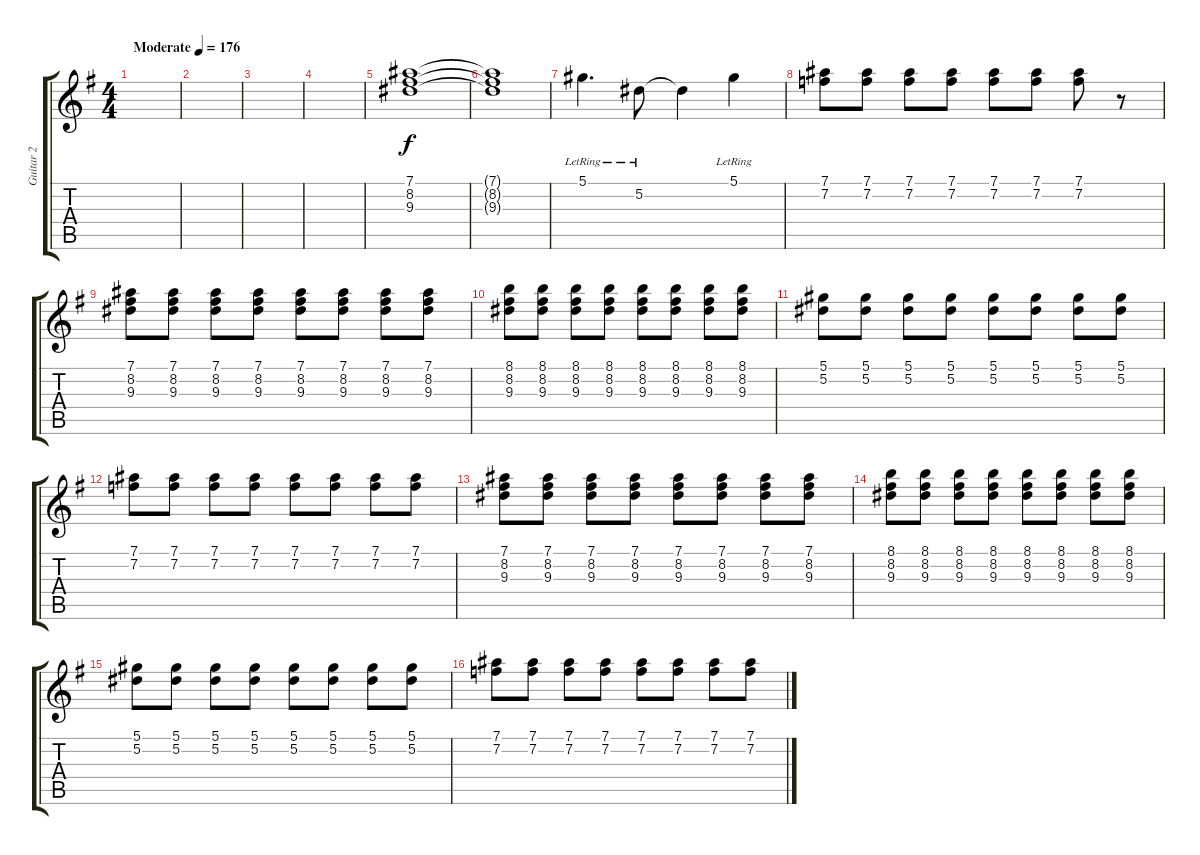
\track ("Guitar 2" "Guitar 2") {instrument overdrivenguitar}
\staff {score tabs}
\tuning (Eb4 Bb3 Gb3 Db3 Ab2 Eb2) {hide}
\ts (4 4)
\tempo (176 "Moderate")
\clef g2
\ks g
|
|
|
|
(7.1 8.2 9.3).1 |
(7.1{t} 8.2{t} 9.3{t}).1 |
5.1{lr}.4{d} 5.2{lr}.8 5.2{t}.4 5.1{lr}.4 |
(7.1 7.2).8 (7.1 7.2).8 (7.1 7.2).8 (7.1 7.2).8 (7.1 7.2).8 (7.1 7.2).8 (7.1 7.2).8 r.8 |
(7.1 8.2 9.3).8 (7.1 8.2 9.3).8 (7.1 8.2 9.3).8 (7.1 8.2 9.3).8 (7.1 8.2 9.3).8 (7.1 8.2 9.3).8 (7.1 8.2 9.3).8 (7.1 8.2 9.3).8 |
(8.1 8.2 9.3).8 (8.1 8.2 9.3).8 (8.1 8.2 9.3).8 (8.1 8.2 9.3).8 (8.1 8.2 9.3).8 (8.1 8.2 9.3).8 (8.1 8.2 9.3).8 (8.1 8.2 9.3).8 |
(5.1 5.2).8 (5.1 5.2).8 (5.1 5.2).8 (5.1 5.2).8 (5.1 5.2).8 (5.1 5.2).8 (5.1 5.2).8 (5.1 5.2).8 |
(7.1 7.2).8 (7.1 7.2).8 (7.1 7.2).8 (7.1 7.2).8 (7.1 7.2).8 (7.1 7.2).8 (7.1 7.2).8 (7.1 7.2).8 |
(7.1 8.2 9.3).8 (7.1 8.2 9.3).8 (7.1 8.2 9.3).8 (7.1 8.2 9.3).8 (7.1 8.2 9.3).8 (7.1 8.2 9.3).8 (7.1 8.2 9.3).8 (7.1 8.2 9.3).8 |
(8.1 8.2 9.3).8 (8.1 8.2 9.3).8 (8.1 8.2 9.3).8 (8.1 8.2 9.3).8 (8.1 8.2 9.3).8 (8.1 8.2 9.3).8 (8.1 8.2 9.3).8 (8.1 8.2 9.3).8 |
(5.1 5.2).8 (5.1 5.2).8 (5.1 5.2).8 (5.1 5.2).8 (5.1 5.2).8 (5.1 5.2).8 (5.1 5.2).8 (5.1 5.2).8 |
(7.1 7.2).8 (7.1 7.2).8 (7.1 7.2).8 (7.1 7.2).8 (7.1 7.2).8 (7.1 7.2).8 (7.1 7.2).8 (7.1 7.2).8
